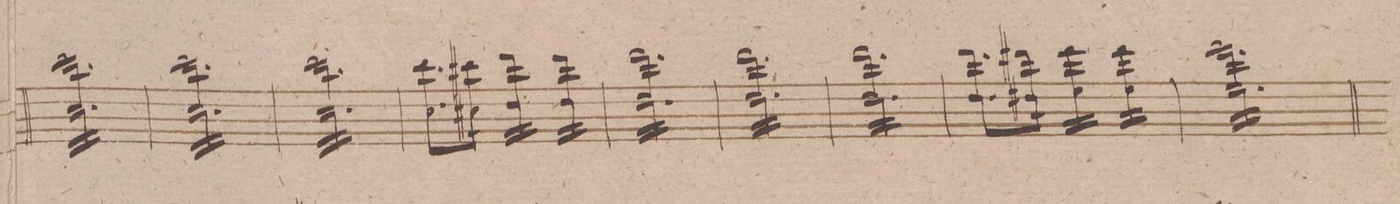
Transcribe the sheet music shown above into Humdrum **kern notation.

**kern	**dynam
*I"Violino 1mo	*
*clefG2	*
*k[f#]	*
*M3/4	*
16ccc\LL 16cc\	.
16ccc\ 16cc\	.
16ccc\ 16cc\	.
16ccc\ 16cc\	.
16ccc\ 16cc\	.
16ccc\ 16cc\	.
16ccc\ 16cc\	.
16ccc\ 16cc\	.
16ccc\ 16cc\	.
16ccc\ 16cc\	.
16ccc\ 16cc\	.
16ccc\JJ 16cc\	.
=71	=71
16ccc\LL 16cc\	.
16ccc\ 16cc\	.
16ccc\ 16cc\	.
16ccc\ 16cc\	.
16ccc\ 16cc\	.
16ccc\ 16cc\	.
16ccc\ 16cc\	.
16ccc\ 16cc\	.
16ccc\ 16cc\	.
16ccc\ 16cc\	.
16ccc\ 16cc\	.
16ccc\JJ 16cc\	.
=72	=72
16ccc\LL 16cc\	.
16ccc\ 16cc\	.
16ccc\ 16cc\	.
16ccc\ 16cc\	.
16ccc\ 16cc\	.
16ccc\ 16cc\	.
16ccc\ 16cc\	.
16ccc\ 16cc\	.
16ccc\ 16cc\	.
16ccc\ 16cc\	.
16ccc\ 16cc\	.
16ccc\JJ 16cc\	.
*Xtremolo	*
=73	=73
8.ccc\L 8.cc\	.
16ccc#X\Jk 16cc#X\	.
*tremolo	*
*16\right	*
16ddd\LL 16dd\	.
16ddd\ 16dd\	.
16ddd\ 16dd\	.
16ddd\JJ 16dd\	.
16ddd\LL 16dd\	.
16ddd\ 16dd\	.
16ddd\ 16dd\	.
16ddd\JJ 16dd\	.
=74	=74
16ddd\LL 16dd\	.
16ddd\ 16dd\	.
16ddd\ 16dd\	.
16ddd\ 16dd\	.
16ddd\ 16dd\	.
16ddd\ 16dd\	.
16ddd\ 16dd\	.
16ddd\ 16dd\	.
16ddd\ 16dd\	.
16ddd\ 16dd\	.
16ddd\ 16dd\	.
16ddd\JJ 16dd\	.
=75	=75
16ddd\LL 16dd\	.
16ddd\ 16dd\	.
16ddd\ 16dd\	.
16ddd\ 16dd\	.
16ddd\ 16dd\	.
16ddd\ 16dd\	.
16ddd\ 16dd\	.
16ddd\ 16dd\	.
16ddd\ 16dd\	.
16ddd\ 16dd\	.
16ddd\ 16dd\	.
16ddd\JJ 16dd\	.
=76	=76
16ddd\LL 16dd\	.
16ddd\ 16dd\	.
16ddd\ 16dd\	.
16ddd\ 16dd\	.
16ddd\ 16dd\	.
16ddd\ 16dd\	.
16ddd\ 16dd\	.
16ddd\ 16dd\	.
16ddd\ 16dd\	.
16ddd\ 16dd\	.
16ddd\ 16dd\	.
16ddd\JJ 16dd\	.
*Xtremolo	*
=77	=77
8.ddd\L 8.dd\	.
16ddd#X\Jk 16dd#X\	.
*tremolo	*
*16\left	*
16eee\LL 16ee\	.
16eee\ 16ee\	.
16eee\ 16ee\	.
16eee\JJ 16ee\	.
16eee\LL 16ee\	.
16eee\ 16ee\	.
16eee\ 16ee\	.
16eee\JJ 16ee\	.
=78	=78
16eee\LL 16ee\	.
16eee\ 16ee\	.
16eee\ 16ee\	.
16eee\ 16ee\	.
16eee\ 16ee\	.
16eee\ 16ee\	.
16eee\ 16ee\	.
16eee\ 16ee\	.
16eee\ 16ee\	.
16eee\ 16ee\	.
16eee\ 16ee\	.
16eee\JJ 16ee\	.
=79	=79
*-	*-
